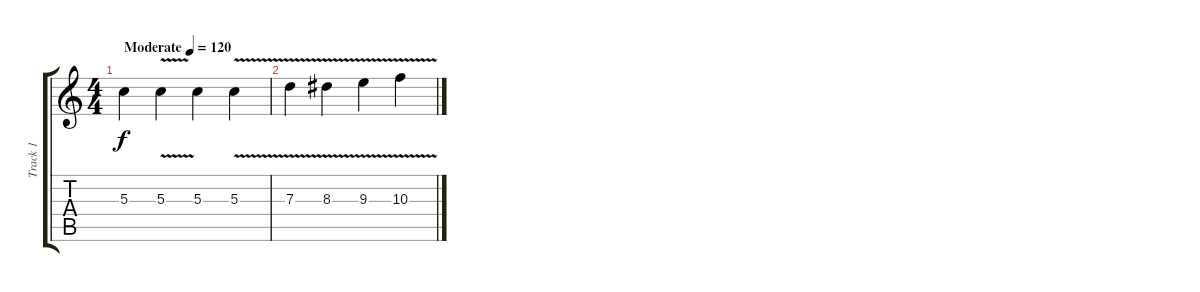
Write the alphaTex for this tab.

\track ("Track 1" "Track 1") {instrument acousticguitarsteel}
\staff {score tabs}
\tuning (E4 B3 G3 D3 A2 E2) {hide}
\ts (4 4)
\tempo (120 "Moderate")
\clef g2
\ks c
5.3.4{dy f instrument acousticguitarsteel} 5.3{v}.4 5.3.4 5.3{v}.4 |
7.3{v}.4 8.3{v}.4 9.3{v}.4 10.3{v}.4
